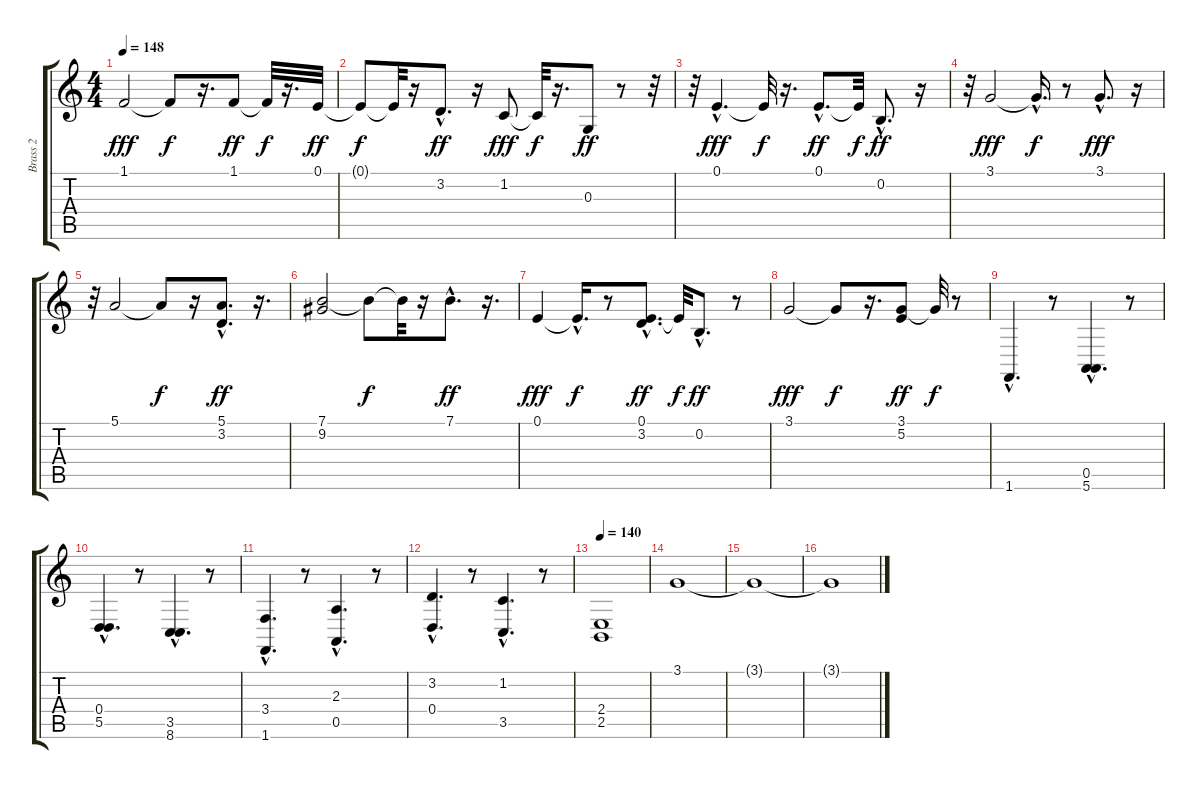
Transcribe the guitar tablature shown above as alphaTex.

\track ("Brass 2" "Brass 2") {instrument synthbrass1}
\staff {score tabs}
\tuning (E4 B3 G3 D3 A2 E2) {hide}
\ts (4 4)
\tempo 148
\clef g2
\ks c
1.1.2{dy fff} 1.1{t}.8{dy f} r.16{d} 1.1.8{dy ff} 1.1{t}.32{dy f} r.16{d} 0.1.32{dy ff} |
0.1{t}.8{dy f} 0.1{t}.32 r.16 3.2{hac}.8{d dy ff} r.16 1.2.8{dy fff} 1.2{t}.32{dy f} r.16{d} 0.3.8{dy ff} r.8 r.32 |
r.32 0.1{hac}.4{d dy fff} 0.1{t}.32{dy f} r.16{d} 0.1{hac}.8{d dy ff} 0.1{t}.32{dy f} 0.2{hac}.8{d dy ff} r.16 |
r.32 3.1.2{dy fff} 3.1{hac t}.16{d dy f} r.8 3.1{hac}.8{d dy fff} r.16 |
r.32 5.1.2 5.1{t}.8{dy f} r.16 (5.1{hac} 3.2).8{d dy ff} r.16{d} |
(7.1 9.2).2 7.1{t}.8{dy f} 7.1{t}.32 r.16 7.1{hac}.8{d dy ff} r.16{d} |
0.1.4{dy fff} 0.1{hac t}.16{d dy f} r.8 (0.1{hac} 3.2).8{d dy ff} 0.1{t}.32{dy f} 0.2{hac}.8{d dy ff} r.8 |
3.1.2{dy fff} 3.1{t}.8{dy f} r.16{d} (3.1 5.2).8{dy ff} 3.1{t}.32{dy f} r.8 |
1.6{hac}.4{d} r.8 (0.5{hac} 5.6{hac}).4{d} r.8 |
(0.4{hac} 5.5{hac}).4{d} r.8 (3.5{hac} 8.6{hac}).4{d} r.8 |
(3.4{hac} 1.6{hac}).4{d} r.8 (2.3{hac} 0.5{hac}).4{d} r.8 |
(3.2{hac} 0.4{hac}).4{d} r.8 (1.2{hac} 3.5{hac}).4{d} r.8 |
\tempo 140
(2.4 2.5).1{volume 9} |
3.1.1{volume 8} |
3.1{t}.1 |
3.1{t}.1
